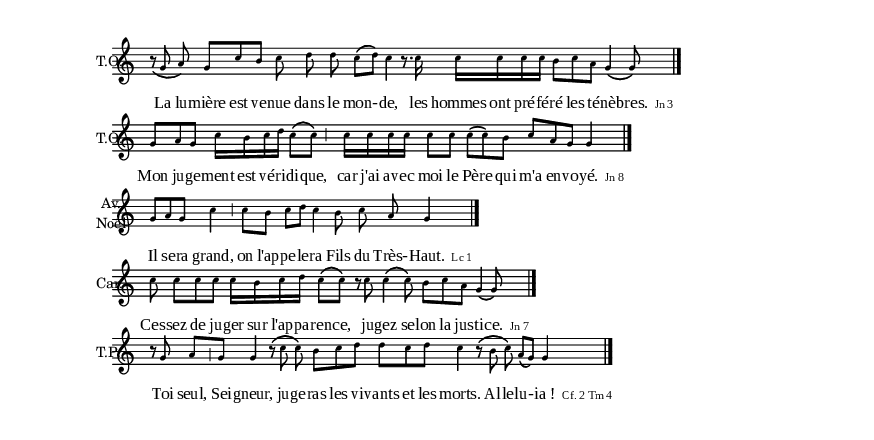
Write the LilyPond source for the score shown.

\version "2.10.0"
 \include "definitions.ly"
%\markup {Psaume 81}


\relative a' { 
	\new Staff {
		\cadenzaOn
		\set Staff.instrumentName = \markup{ \center-align { T.O. } }
		
		\times 2/3 { r8_\( g a\) }
		\times 2/3 { g[ c b] }
		\times 2/3 { c d d }
		c[\( d\)] c4
		\pespace
		r8. \espall c16 c[ c c c]
		\times 2/3 { b8[ c a] }
		\times 2/3 { g4\( g8\) }
		
		
		
		\endBar
	}

	\addlyrics {
		La lu -- mière est ve -- nue dans le mon -- - -- de, les hommes ont pré -- fé -- ré les té -- nè -- bres.
 		\markup { \citation #"Jn 3" } }
	
	
}
\relative a' { 
	\new Staff {
		\cadenzaOn
		\set Staff.instrumentName = \markup{ \center-align { T.O. } }
		\times 2/3 { g8[ a g] }
		c16[ b c d]
		c8[\( c\)] \cesure \pespace
		c16[ c c c]
		c8[ c]
		\times 2/3 { c8[\( c\) b] }
		\times 2/3 { c8[ a g] }
		g4
		
		
		\endBar
	}

	\addlyrics {
		Mon ju -- ge -- ment est vé -- ri -- di -- que, car j'ai av -- ec moi le Pè -- re qui m'a en -- vo -- yé.
 		\markup { \citation #"Jn 8" } }
	
	
}
\relative a' { 
	\new Staff {
		\cadenzaOn
		\set Staff.instrumentName = \markup{ \center-align { Av. Noël } }
		
		\times 2/3 { g8[ a g] }
		c4 \cesure
		c8[ b] c8[ d]
		c4
		\times 2/3 { b8 c a }
		g4
		
		\endBar
	}

	\addlyrics {
		Il se -- ra grand, on l'ap -- pe -- le -- ra Fils du Très- -- Haut.
 		\markup { \citation #"Lc 1" } }
	
	      
}
\relative a' { 
	\new Staff {
		\cadenzaOn
		\set Staff.instrumentName = \markup{ \center-align { Car. } }
		
		c8 \times 2/3 { c[ c c] } c16[ b c d] c8[\( c\)]
		\pespace r8 c \times 2/3 { c4\( c8\) }
		\times 2/3 { b[ c a] }
		\times 2/3 { g4\( g8\) }

		
		
		\endBar
	}

	\addlyrics {
		Ces -- sez de ju -- ger sur l'ap -- pa -- ren -- ce, ju -- gez se -- lon la jus -- ti -- ce.
 		\markup { \citation #"Jn 7" } }
	
	
}
\relative a' { 
	\new Staff {
		\cadenzaOn
		\set Staff.instrumentName = \markup{ \center-align { T.P. } }
		r8 g
		a[ \cesurebasse g]
		g4
		\pespace
		\times 2/3 { r8\( c c\) }
		\times 2/3 { b[ c d] }
		\times 2/3 { d[ c d] }
		c4
		

		\times 2/3 { r
8\( b c\) } 
		a[\( g\)]
		g4
		\endBar
	}

	\addlyrics {
		Toi seul, Sei -- gneur, ju -- ge -- ras les vi -- vants et les morts. Al -- le -- lu -- - -- "ia !"
 		\markup { \citation #"Cf. 2 Tm 4" } }
	
	
}


